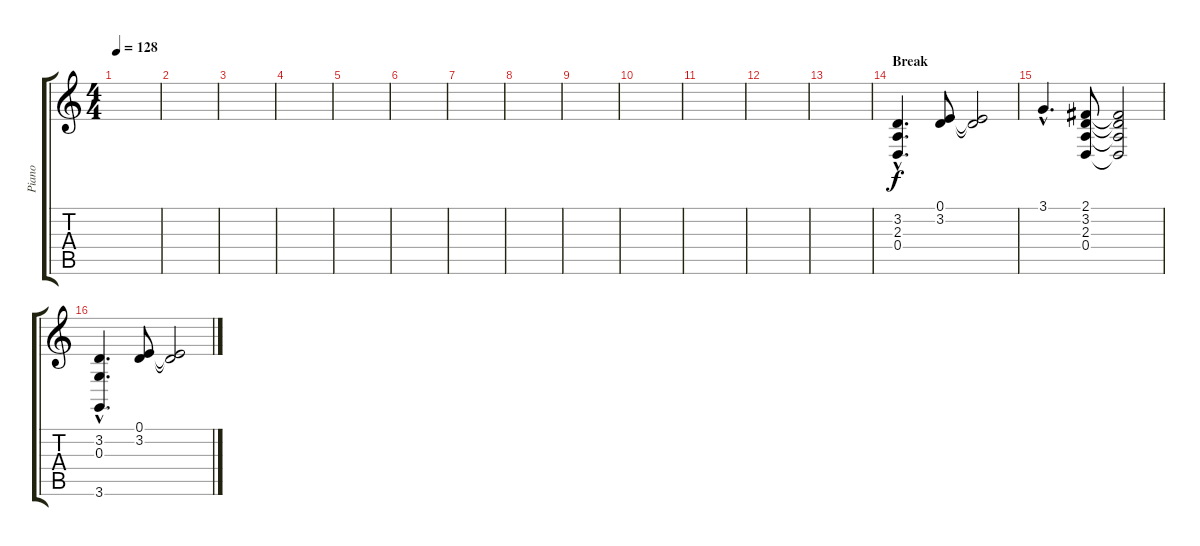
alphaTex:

\track ("Piano" "Piano") {instrument acousticgrandpiano}
\staff {score tabs}
\tuning (E4 B3 G3 D3 A2 E2) {hide}
\ts (4 4)
\tempo 128
\clef g2
\ks c
|
|
|
|
|
|
|
|
|
|
|
|
|
\section ("" "Break")
(3.2{hac} 2.3{hac} 0.4{hac}).4{d} (0.1 3.2).8 (0.1{t} 3.2{t}).2 |
3.1{hac}.4{d} (2.1 3.2 2.3 0.4).8 (2.1{t} 3.2{t} 2.3{t} 0.4{t}).2 |
(3.2{hac} 0.3{hac} 3.6{hac}).4{d} (0.1 3.2).8 (0.1{t} 3.2{t}).2
